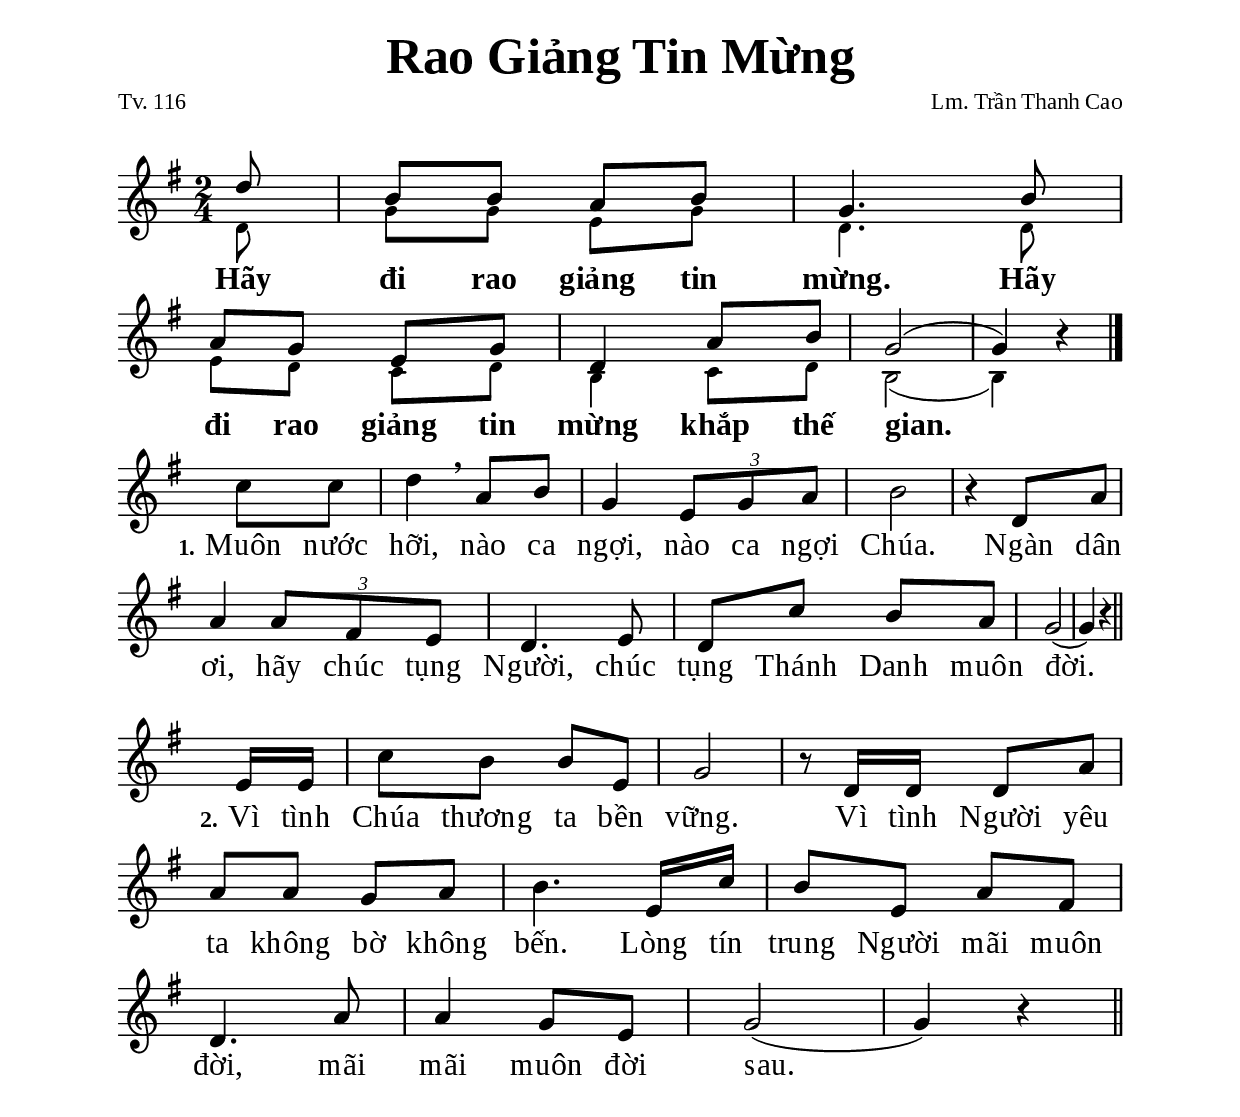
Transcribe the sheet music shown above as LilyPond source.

% Cài đặt chung
\version "2.20.0"
\include "english.ly"

\header {
  title = \markup { \fontsize #3 "Rao Giảng Tin Mừng" }
  poet = "Tv. 116"
  composer = "Lm. Trần Thanh Cao"
  arranger = " "
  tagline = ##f
}

\paper {
  #(set-paper-size "a4")
  top-margin = 10\mm
  bottom-margin = 10\mm
  left-margin = 20\mm
  right-margin = 20\mm
  indent = #0
  #(define fonts
    (make-pango-font-tree
      "Liberation Serif"
      "Liberation Serif"
      "Liberation Serif"
      (/ 20 20)))
  page-count = #1
}

% Nhạc điệp khúc
nhacDiepKhucSop = \relative c'' {
  \partial 8 d8 |
  b b a b |
  g4. b8 |
  a g e g |
  d4 a'8 b |
  g2 ( |
  g4) r \bar "|."
}

nhacDiepKhucBas = \relative c' {
  \partial 8 d8 
  g g e g |
  d4. d8 |
  e d c d |
  b4 c8 d |
  b2 ( |
  b4) r
}

% Nhạc phiên khúc
nhacPhienKhucMot = \relative c'' {
  \partial 4 c8 c |
  d4 \breathe a8 b |
  g4 \tuplet 3/2 { e8 g a } |
  b2 |
  r4 d,8 a' |
  a4 \tuplet 3/2 { a8 fs e } |
  d4. e8 |
  d c' b a |
  g2 ( |
  g4) r \bar "||"
}

nhacPhienKhucHai = \relative c' {
  \partial 8 e16 e |
  c'8 b b e, |
  g2 |
  r8 d16 d d8 a' |
  a a g a |
  b4. e,16 c' |
  b8 e, a fs |
  d4. a'8 |
  a4 g8 e |
  g2 ( |
  g4) r \bar "||"
}

% Lời điệp khúc
loiDiepKhuc = \lyricmode {
  Hãy đi rao giảng tin mừng.
  Hãy đi rao giảng tin mừng khắp thế gian.
}

% Lời phiên khúc
loiPhienKhucMot = \lyricmode {
  \set stanza = #"1."
  Muôn nước hỡi, nào ca ngợi, nào ca ngợi Chúa.
  Ngàn dân ơi, hãy chúc tụng Người,
  chúc tụng Thánh Danh muôn đời.
}

loiPhienKhucHai = \lyricmode {
  \set stanza = #"2."
  Vì tình Chúa thương ta bền vững.
  Vì tình Người yêu ta không bờ không bến.
  Lòng tín trung Người mãi muôn đời, mãi mãi muôn đời sau.
}


% Dàn trang
\score {
  \new ChoirStaff <<
    \new Staff = diepKhuc \with {
        \consists "Merge_rests_engraver"
        \magnifyStaff #(magstep +1)
      }
      <<
      \new Voice = beSop {
        \voiceOne \key g \major \time 2/4 \nhacDiepKhucSop
      }
      \new Voice = beBas {
        \override NoteHead.font-size = #-2
        \voiceTwo \key g \major \time 2/4 \nhacDiepKhucBas
      }
    >>
    \new Lyrics \lyricsto beSop \loiDiepKhuc
  >>
  \layout {
    \override Lyrics.LyricText.font-series = #'bold
    \override Lyrics.LyricText.font-size = #+3
    \override Lyrics.LyricSpace.minimum-distance = #4.0
    \override Score.BarNumber.break-visibility = ##(#f #f #f)
    \override Score.SpacingSpanner.uniform-stretching = ##t
  }
}

\score {
  \new ChoirStaff <<
    \new Staff = phienKhuc \with {
        \magnifyStaff #(magstep +1)
      }
      <<
      \new Voice = beSop {
        \key g \major \time 2/4 \nhacPhienKhucMot
      }
    >>
    \new Lyrics \lyricsto beSop \loiPhienKhucMot
  >>
  \layout {
    \override Staff.TimeSignature.transparent = ##t
    \override Lyrics.LyricText.font-size = #+3
    \override Lyrics.LyricSpace.minimum-distance = #2.0
    \override Score.BarNumber.break-visibility = ##(#f #f #f)
    \override Score.SpacingSpanner.uniform-stretching = ##t
  }
}

\score {
  \new ChoirStaff <<
    \new Staff = phienKhuc \with {
        \magnifyStaff #(magstep +1)
      }
      <<
      \new Voice = beSop {
        \key g \major \time 2/4 \nhacPhienKhucHai
      }
    >>
    \new Lyrics \lyricsto beSop \loiPhienKhucHai
  >>
  \layout {
    \override Staff.TimeSignature.transparent = ##t
    \override Lyrics.LyricText.font-size = #+3
    \override Lyrics.LyricSpace.minimum-distance = #2.0
    \override Score.BarNumber.break-visibility = ##(#f #f #f)
    \override Score.SpacingSpanner.uniform-stretching = ##t
  }
}
